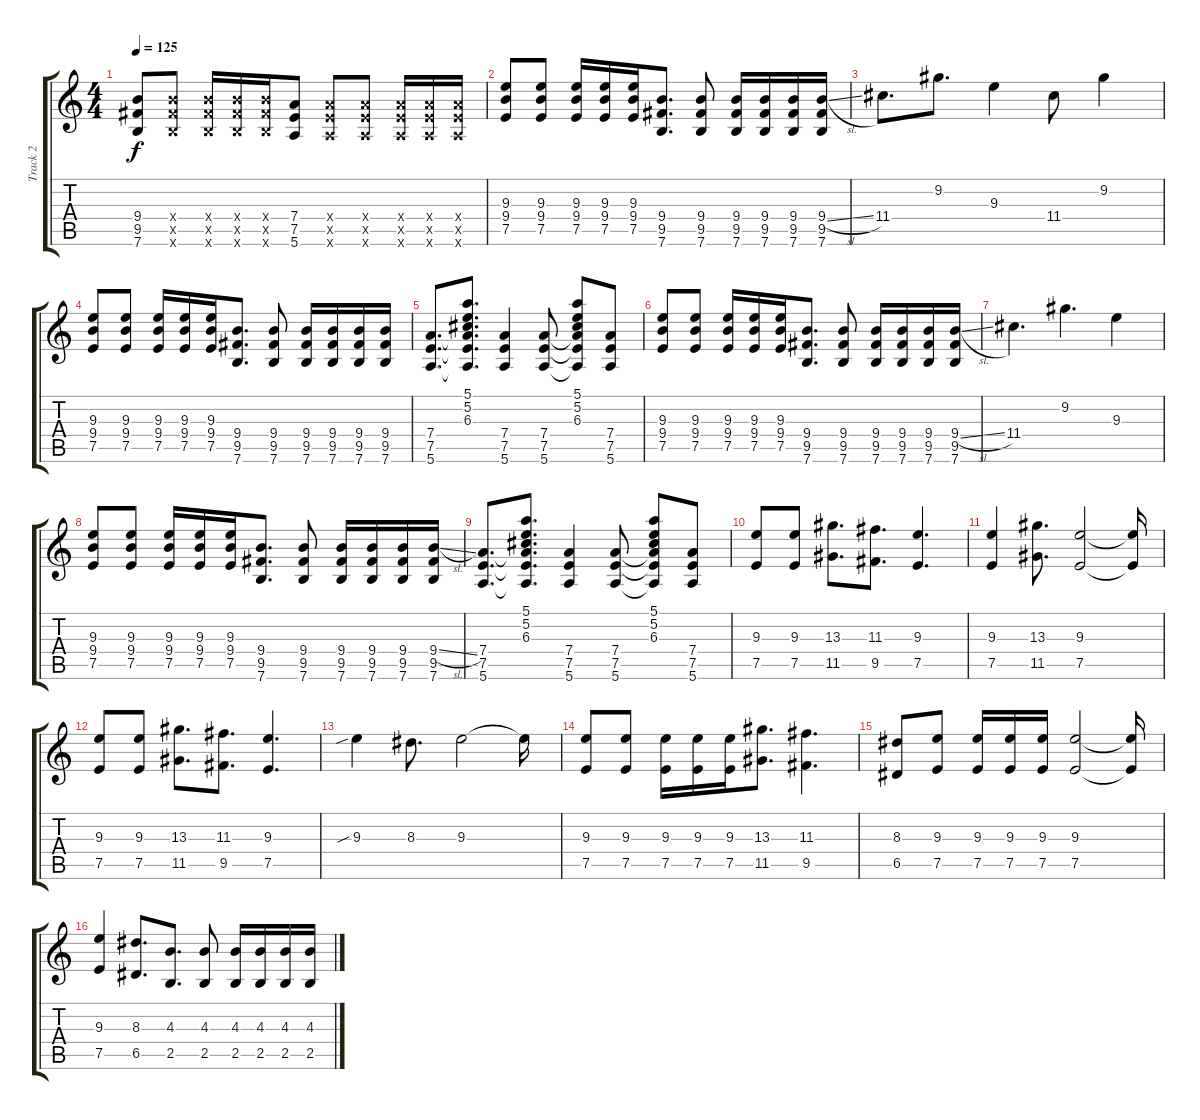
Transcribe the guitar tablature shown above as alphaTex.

\track ("Track 2" "Track 2") {instrument overdrivenguitar}
\staff {score tabs}
\tuning (E4 B3 G3 D3 A2 E2) {hide}
\ts (4 4)
\tempo 125
\clef g2
\ks c
(9.4 9.5 7.6).8{dy f instrument overdrivenguitar} (9.4{x} 9.5{x} 7.6{x}).8 (9.4{x} 9.5{x} 7.6{x}).16 (9.4{x} 9.5{x} 7.6{x}).16 (9.4{x} 9.5{x} 7.6{x}).16 (7.4 7.5 5.6).8 (7.4{x} 7.5{x} 5.6{x}).8 (7.4{x} 7.5{x} 5.6{x}).8 (7.4{x} 7.5{x} 5.6{x}).16 (7.4{x} 7.5{x} 5.6{x}).16 (7.4{x} 7.5{x} 5.6{x}).16 |
(9.3 9.4 7.5).8 (9.3 9.4 7.5).8 (9.3 9.4 7.5).16 (9.3 9.4 7.5).16 (9.3 9.4 7.5).16 (9.4 9.5 7.6).8{d} (9.4 9.5 7.6).8 (9.4 9.5 7.6).16 (9.4 9.5 7.6).16 (9.4 9.5 7.6).16 (9.4{sl} 9.5 7.6).16 |
11.4.8{d} 9.2.8{d} 9.3.4 11.4.8 9.2.4 |
(9.3 9.4 7.5).8 (9.3 9.4 7.5).8 (9.3 9.4 7.5).16 (9.3 9.4 7.5).16 (9.3 9.4 7.5).16 (9.4 9.5 7.6).8{d} (9.4 9.5 7.6).8 (9.4 9.5 7.6).16 (9.4 9.5 7.6).16 (9.4 9.5 7.6).16 (9.4 9.5 7.6).16 |
(7.4 7.5 5.6).8{d} (5.1 5.2 6.3 7.4{t} 7.5{t} 5.6{t}).8{d} (7.4 7.5 5.6).4 (7.4 7.5 5.6).8 (5.1 5.2 6.3 7.4{t} 7.5{t} 5.6{t}).8 (7.4 7.5 5.6).8 |
(9.3 9.4 7.5).8 (9.3 9.4 7.5).8 (9.3 9.4 7.5).16 (9.3 9.4 7.5).16 (9.3 9.4 7.5).16 (9.4 9.5 7.6).8{d} (9.4 9.5 7.6).8 (9.4 9.5 7.6).16 (9.4 9.5 7.6).16 (9.4 9.5 7.6).16 (9.4{sl} 9.5 7.6).16 |
11.4.4{d} 9.2.4{d} 9.3.4 |
(9.3 9.4 7.5).8 (9.3 9.4 7.5).8 (9.3 9.4 7.5).16 (9.3 9.4 7.5).16 (9.3 9.4 7.5).16 (9.4 9.5 7.6).8{d} (9.4 9.5 7.6).8 (9.4 9.5 7.6).16 (9.4 9.5 7.6).16 (9.4 9.5 7.6).16 (9.4{sl} 9.5 7.6).16 |
(7.4 7.5 5.6).8{d} (5.1 5.2 6.3 7.4{t} 7.5{t} 5.6{t}).8{d} (7.4 7.5 5.6).4 (7.4 7.5 5.6).8 (5.1 5.2 6.3 7.4{t} 7.5{t} 5.6{t}).8 (7.4 7.5 5.6).8 |
(9.3 7.5).8 (9.3 7.5).8 (13.3 11.5).8{d} (11.3 9.5).8{d} (9.3 7.5).4{d} |
(9.3 7.5).4 (13.3 11.5).8{d} (9.3 7.5).2 (9.3{t} 7.5{t}).16 |
(9.3 7.5).8 (9.3 7.5).8 (13.3 11.5).8{d} (11.3 9.5).8{d} (9.3 7.5).4{d} |
9.3{sib}.4 8.3.8{d} 9.3.2 9.3{t}.16 |
(9.3 7.5).8 (9.3 7.5).8 (9.3 7.5).16 (9.3 7.5).16 (9.3 7.5).16 (13.3 11.5).8{d} (11.3 9.5).4{d} |
(8.3 6.5).8 (9.3 7.5).8 (9.3 7.5).16 (9.3 7.5).16 (9.3 7.5).16 (9.3 7.5).2 (9.3{t} 7.5{t}).16 |
(9.3 7.5).4 (8.3 6.5).8{d} (4.3 2.5).8{d} (4.3 2.5).8 (4.3 2.5).16 (4.3 2.5).16 (4.3 2.5).16 (4.3 2.5).16
